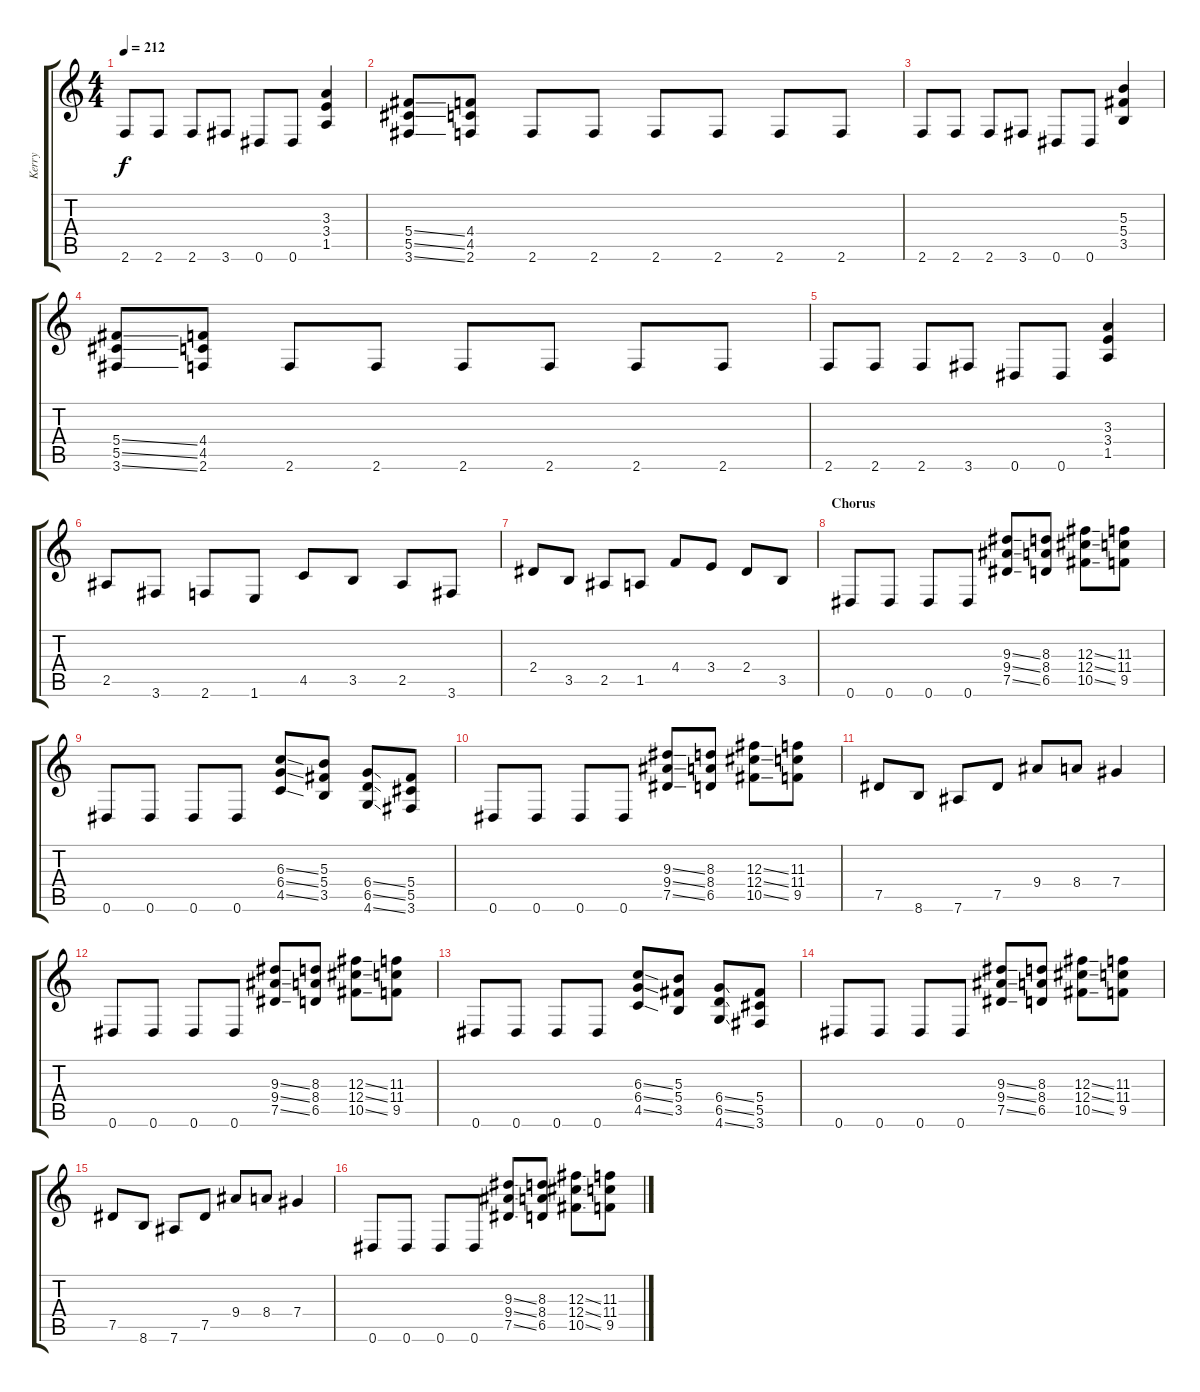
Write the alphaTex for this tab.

\track ("Kerry" "Kerry") {instrument distortionguitar}
\staff {score tabs}
\tuning (Eb4 Bb3 Gb3 Db3 Ab2 Eb2) {hide}
\ts (4 4)
\tempo 212
\clef g2
\ks c
2.6.8{dy f} 2.6.8 2.6.8 3.6.8 0.6.8 0.6.8 (3.3 3.4 1.5).4 |
(5.4{ss} 5.5{ss} 3.6{ss}).8 (4.4 4.5 2.6).8 2.6.8 2.6.8 2.6.8 2.6.8 2.6.8 2.6.8 |
2.6.8 2.6.8 2.6.8 3.6.8 0.6.8 0.6.8 (5.3 5.4 3.5).4 |
(5.4{ss} 5.5{ss} 3.6{ss}).8 (4.4 4.5 2.6).8 2.6.8 2.6.8 2.6.8 2.6.8 2.6.8 2.6.8 |
2.6.8 2.6.8 2.6.8 3.6.8 0.6.8 0.6.8 (3.3 3.4 1.5).4 |
2.5.8 3.6.8 2.6.8 1.6.8 4.5.8 3.5.8 2.5.8 3.6.8 |
2.4.8 3.5.8 2.5.8 1.5.8 4.4.8 3.4.8 2.4.8 3.5.8 |
\section ("" "Chorus")
0.6.8 0.6.8 0.6.8 0.6.8 (9.3{ss} 9.4{ss} 7.5{ss}).8 (8.3 8.4 6.5).8 (12.3{ss} 12.4{ss} 10.5{ss}).8 (11.3 11.4 9.5).8 |
0.6.8 0.6.8 0.6.8 0.6.8 (6.3{ss} 6.4{ss} 4.5{ss}).8 (5.3 5.4 3.5).8 (6.4{ss} 6.5{ss} 4.6{ss}).8 (5.4 5.5 3.6).8 |
0.6.8 0.6.8 0.6.8 0.6.8 (9.3{ss} 9.4{ss} 7.5{ss}).8 (8.3 8.4 6.5).8 (12.3{ss} 12.4{ss} 10.5{ss}).8 (11.3 11.4 9.5).8 |
7.5.8 8.6.8 7.6.8 7.5.8 9.4.8 8.4.8 7.4.4 |
0.6.8 0.6.8 0.6.8 0.6.8 (9.3{ss} 9.4{ss} 7.5{ss}).8 (8.3 8.4 6.5).8 (12.3{ss} 12.4{ss} 10.5{ss}).8 (11.3 11.4 9.5).8 |
0.6.8 0.6.8 0.6.8 0.6.8 (6.3{ss} 6.4{ss} 4.5{ss}).8 (5.3 5.4 3.5).8 (6.4{ss} 6.5{ss} 4.6{ss}).8 (5.4 5.5 3.6).8 |
0.6.8 0.6.8 0.6.8 0.6.8 (9.3{ss} 9.4{ss} 7.5{ss}).8 (8.3 8.4 6.5).8 (12.3{ss} 12.4{ss} 10.5{ss}).8 (11.3 11.4 9.5).8 |
7.5.8 8.6.8 7.6.8 7.5.8 9.4.8 8.4.8 7.4.4 |
0.6.8 0.6.8 0.6.8 0.6.8 (9.3{ss} 9.4{ss} 7.5{ss}).8 (8.3 8.4 6.5).8 (12.3{ss} 12.4{ss} 10.5{ss}).8 (11.3 11.4 9.5).8
